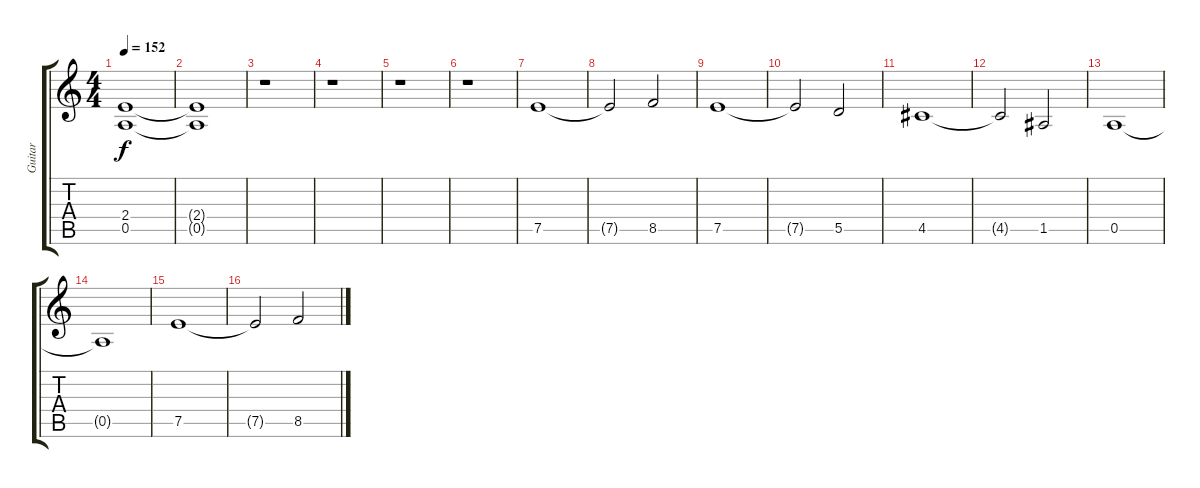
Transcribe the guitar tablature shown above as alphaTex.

\track ("Guitar" "Guitar") {instrument distortionguitar}
\staff {score tabs}
\tuning (E4 B3 G3 D3 A2 E2) {hide}
\ts (4 4)
\tempo 152
\clef g2
\ks aminor
(2.4{t} 0.5{t}).1{dy f} |
(2.4{t} 0.5{t}).1 |
r.1 |
r.1 |
r.1 |
r.1 |
7.5.1{volume 14 balance 6} |
7.5{t}.2 8.5.2 |
7.5.1 |
7.5{t}.2 5.5.2 |
4.5.1 |
4.5{t}.2 1.5.2 |
0.5.1 |
0.5{t}.1 |
7.5.1 |
7.5{t}.2 8.5.2
